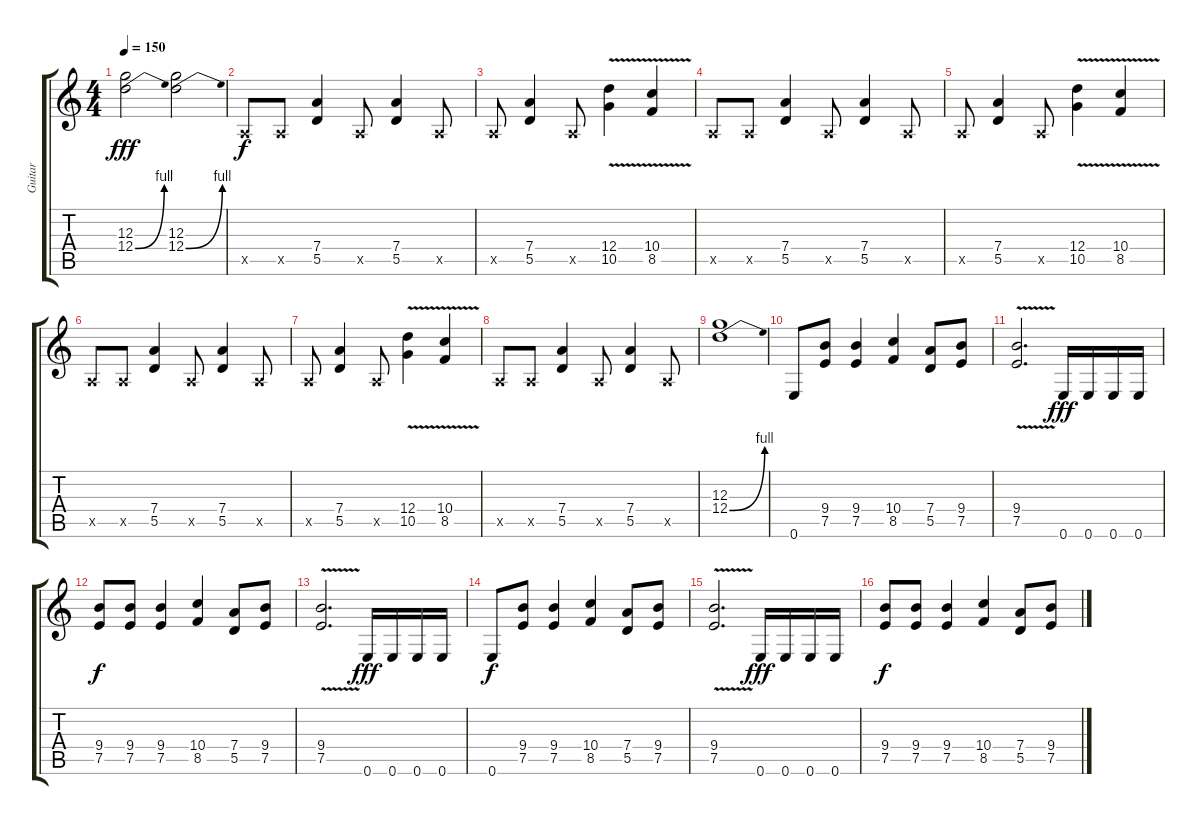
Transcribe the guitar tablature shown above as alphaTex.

\track ("Guitar" "Guitar") {instrument overdrivenguitar}
\staff {score tabs}
\tuning (E4 B3 G3 D3 A2 E2) {hide}
\ts (4 4)
\tempo 150
\clef g2
\ks c
(12.3 12.4{be (bend 0 0 60 4)}).2{dy fff} (12.3 12.4{be (bend 0 0 60 4)}).2 |
0.5{x}.8{dy f} 0.5{x}.8 (7.4 5.5).4 0.5{x}.8 (7.4 5.5).4 0.5{x}.8 |
0.5{x}.8 (7.4 5.5).4 0.5{x}.8 (12.4{v} 10.5{v}).4 (10.4{v} 8.5{v}).4 |
0.5{x}.8 0.5{x}.8 (7.4 5.5).4 0.5{x}.8 (7.4 5.5).4 0.5{x}.8 |
0.5{x}.8 (7.4 5.5).4 0.5{x}.8 (12.4{v} 10.5{v}).4 (10.4{v} 8.5{v}).4 |
0.5{x}.8 0.5{x}.8 (7.4 5.5).4 0.5{x}.8 (7.4 5.5).4 0.5{x}.8 |
0.5{x}.8 (7.4 5.5).4 0.5{x}.8 (12.4{v} 10.5{v}).4 (10.4{v} 8.5{v}).4 |
0.5{x}.8 0.5{x}.8 (7.4 5.5).4 0.5{x}.8 (7.4 5.5).4 0.5{x}.8 |
(12.3 12.4{be (bend 0 0 60 4)}).1 |
0.6.8 (9.4 7.5).8 (9.4 7.5).4 (10.4 8.5).4 (7.4 5.5).8 (9.4 7.5).8 |
(9.4{v} 7.5{v}).2{d} 0.6.16{dy fff} 0.6.16 0.6.16 0.6.16 |
(9.4 7.5).8{dy f} (9.4 7.5).8 (9.4 7.5).4 (10.4 8.5).4 (7.4 5.5).8 (9.4 7.5).8 |
(9.4{v} 7.5{v}).2{d} 0.6.16{dy fff} 0.6.16 0.6.16 0.6.16 |
0.6.8{dy f} (9.4 7.5).8 (9.4 7.5).4 (10.4 8.5).4 (7.4 5.5).8 (9.4 7.5).8 |
(9.4{v} 7.5{v}).2{d} 0.6.16{dy fff} 0.6.16 0.6.16 0.6.16 |
(9.4 7.5).8{dy f} (9.4 7.5).8 (9.4 7.5).4 (10.4 8.5).4 (7.4 5.5).8 (9.4 7.5).8
